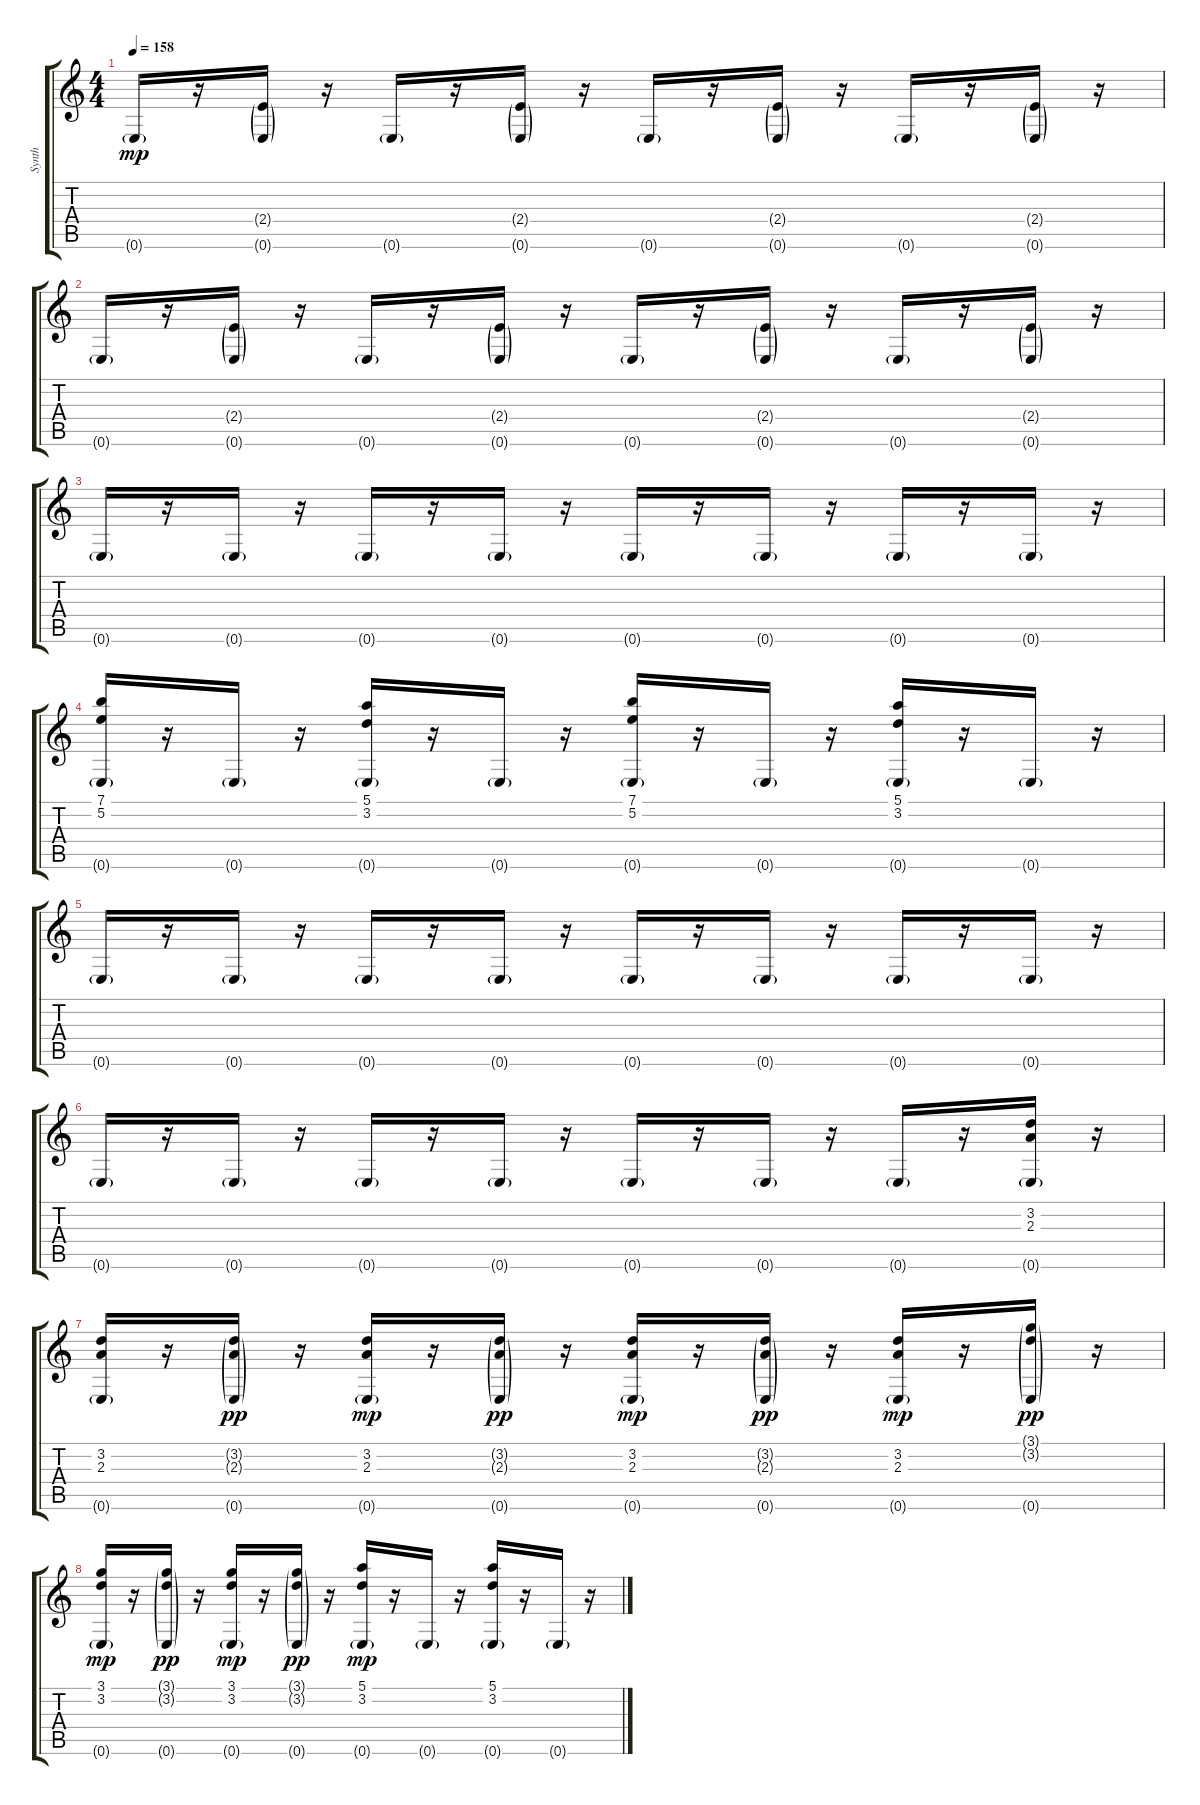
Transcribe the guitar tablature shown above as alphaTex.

\track ("Synth" "Synth") {instrument synthbass1}
\staff {score tabs}
\tuning (E4 B3 G3 D3 A2 E2) {hide}
\ts (4 4)
\tempo 158
\clef g2
\ks c
0.6{g}.16{dy mp} r.16 (2.4{g} 0.6{g}).16 r.16 0.6{g}.16 r.16 (2.4{g} 0.6{g}).16 r.16 0.6{g}.16 r.16 (2.4{g} 0.6{g}).16 r.16 0.6{g}.16 r.16 (2.4{g} 0.6{g}).16 r.16 |
0.6{g}.16 r.16 (2.4{g} 0.6{g}).16 r.16 0.6{g}.16 r.16 (2.4{g} 0.6{g}).16 r.16 0.6{g}.16 r.16 (2.4{g} 0.6{g}).16 r.16 0.6{g}.16 r.16 (2.4{g} 0.6{g}).16 r.16 |
0.6{g}.16 r.16 0.6{g}.16 r.16 0.6{g}.16 r.16 0.6{g}.16 r.16 0.6{g}.16 r.16 0.6{g}.16 r.16 0.6{g}.16 r.16 0.6{g}.16 r.16 |
(7.1 5.2 0.6{g}).16 r.16 0.6{g}.16 r.16 (5.1 3.2 0.6{g}).16 r.16 0.6{g}.16 r.16 (7.1 5.2 0.6{g}).16 r.16 0.6{g}.16 r.16 (5.1 3.2 0.6{g}).16 r.16 0.6{g}.16 r.16 |
0.6{g}.16 r.16 0.6{g}.16 r.16 0.6{g}.16 r.16 0.6{g}.16 r.16 0.6{g}.16 r.16 0.6{g}.16 r.16 0.6{g}.16 r.16 0.6{g}.16 r.16 |
0.6{g}.16 r.16 0.6{g}.16 r.16 0.6{g}.16 r.16 0.6{g}.16 r.16 0.6{g}.16 r.16 0.6{g}.16 r.16 0.6{g}.16 r.16 (3.2 2.3 0.6{g}).16 r.16 |
(3.2 2.3 0.6{g}).16 r.16 (3.2{g} 2.3{g} 0.6{g}).16{dy pp} r.16 (3.2 2.3 0.6{g}).16{dy mp} r.16 (3.2{g} 2.3{g} 0.6{g}).16{dy pp} r.16 (3.2 2.3 0.6{g}).16{dy mp} r.16 (3.2{g} 2.3{g} 0.6{g}).16{dy pp} r.16 (3.2 2.3 0.6{g}).16{dy mp} r.16 (3.1{g} 3.2{g} 0.6{g}).16{dy pp} r.16 |
(3.1 3.2 0.6{g}).16{dy mp} r.16 (3.1{g} 3.2{g} 0.6{g}).16{dy pp} r.16 (3.1 3.2 0.6{g}).16{dy mp} r.16 (3.1{g} 3.2{g} 0.6{g}).16{dy pp} r.16 (5.1 3.2 0.6{g}).16{dy mp} r.16 0.6{g}.16 r.16 (5.1 3.2 0.6{g}).16 r.16 0.6{g}.16 r.16
